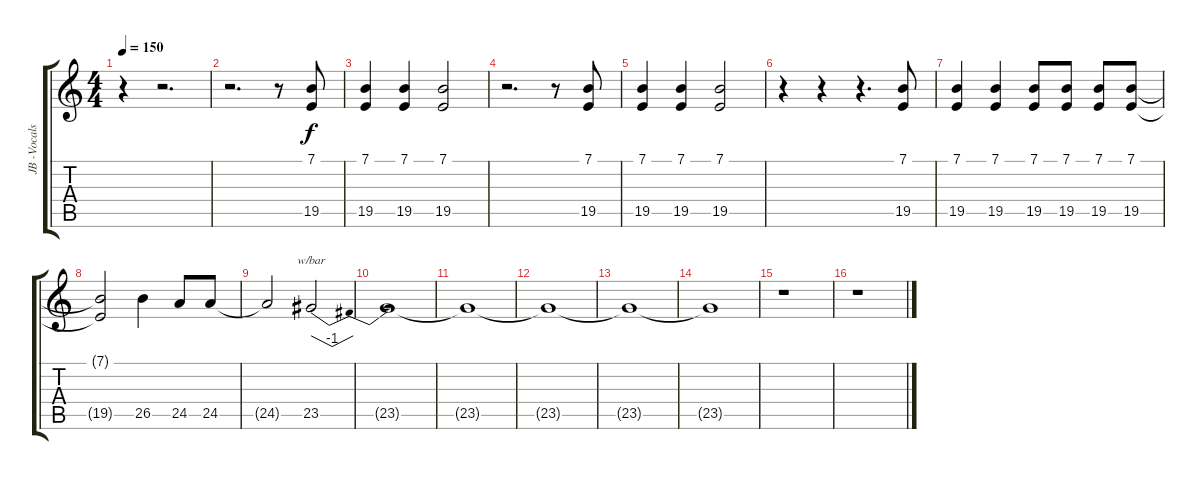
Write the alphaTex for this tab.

\track ("JB -Vocals" "JB -Vocals") {instrument oboe}
\staff {score tabs}
\tuning (E4 B3 G3 D3 A2 E2) {hide}
\ts (4 4)
\tempo 150
\clef g2
\ks c
r.4{dy f} r.2{d} |
r.2{d} r.8 (7.1 19.5).8 |
(7.1 19.5).4 (7.1 19.5).4 (7.1 19.5).2 |
r.2{d} r.8 (7.1 19.5).8 |
(7.1 19.5).4 (7.1 19.5).4 (7.1 19.5).2 |
r.4 r.4 r.4{d} (7.1 19.5).8 |
(7.1 19.5).4 (7.1 19.5).4 (7.1 19.5).8 (7.1 19.5).8 (7.1 19.5).8 (7.1 19.5).8 |
(7.1{t} 19.5{t}).2 26.5.4 24.5.8 24.5.8 |
24.5{t}.2 23.5.2{tbe (dip default 0 0 30 -4 60 0)} |
23.5{t}.1 |
23.5{t}.1 |
23.5{t}.1 |
23.5{t}.1 |
23.5{t}.1 |
r.1 |
r.1
